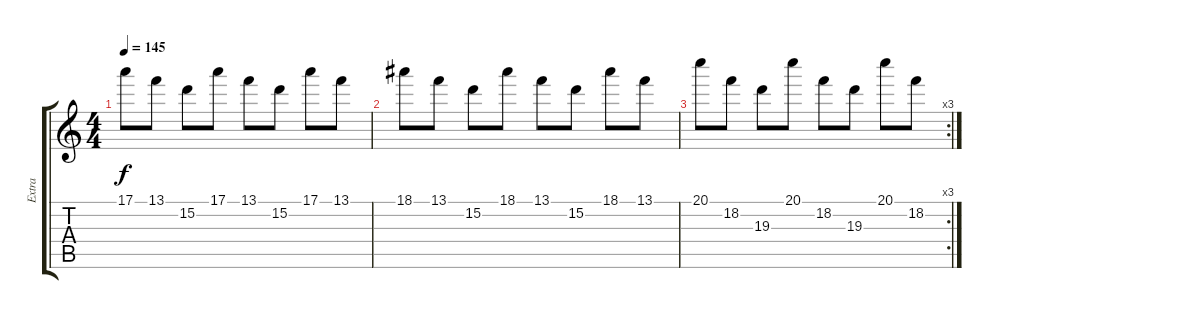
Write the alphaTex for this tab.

\track ("Extra" "Extra") {instrument electricguitarjazz}
\staff {score tabs}
\tuning (E4 B3 G3 D3 A2 E2) {hide}
\ts (4 4)
\tempo 145
\clef g2
\ks c
17.1.8{dy f} 13.1.8 15.2.8 17.1.8 13.1.8 15.2.8 17.1.8 13.1.8 |
18.1.8 13.1.8 15.2.8 18.1.8 13.1.8 15.2.8 18.1.8 13.1.8 |
\rc 3
20.1.8 18.2.8 19.3.8 20.1.8 18.2.8 19.3.8 20.1.8 18.2.8
